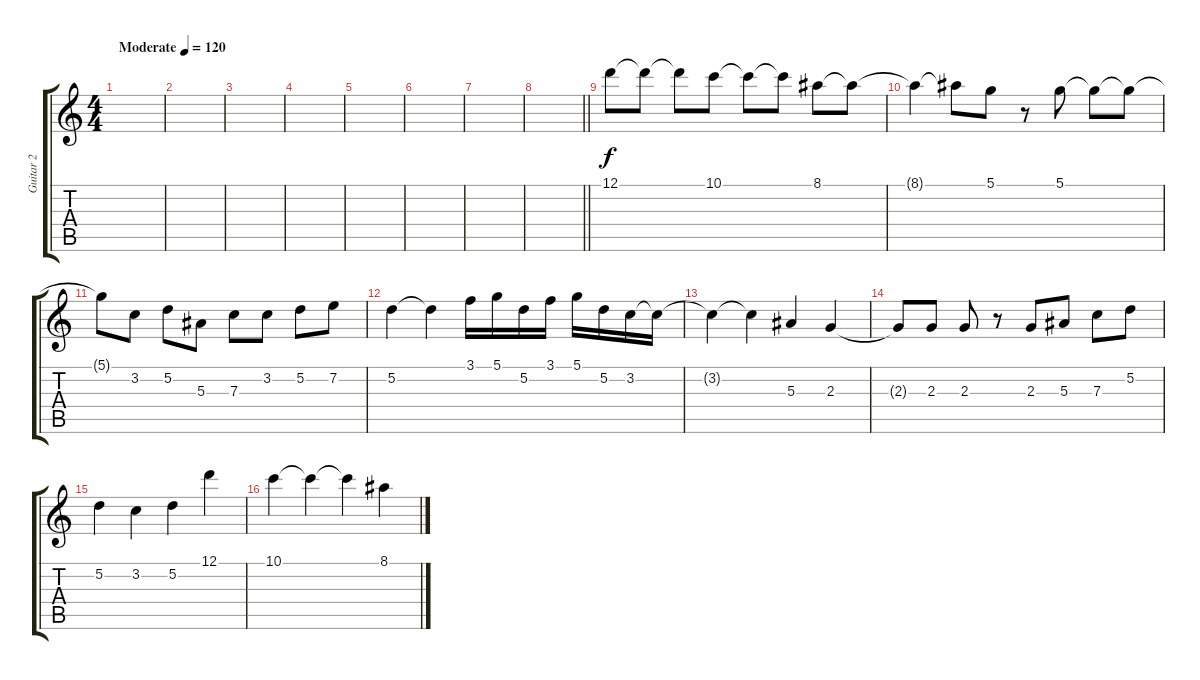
\track ("Guitar 2" "Guitar 2") {instrument distortionguitar}
\staff {score tabs}
\tuning (D4 A3 F3 C3 G2 C2) {hide}
\ts (4 4)
\tempo (120 "Moderate")
\clef g2
\ks c
|
|
|
|
|
|
|
\barLineRight lightlight
|
12.1.8 12.1{t}.8 12.1{t}.8 10.1.8 10.1{t}.8 10.1{t}.8 8.1.8 8.1{t}.8 |
8.1{t}.4 8.1{t}.8 5.1.8 r.8 5.1.8 5.1{t}.8 5.1{t}.8 |
5.1{t}.8 3.2.8 5.2.8 5.3.8 7.3.8 3.2.8 5.2.8 7.2.8 |
5.2.4 5.2{t}.4 3.1.16 5.1.16 5.2.16 3.1.16 5.1.16 5.2.16 3.2.16 3.2{t}.16 |
3.2{t}.4 3.2{t}.4 5.3.4 2.3.4 |
2.3{t}.8 2.3.8 2.3.8 r.8 2.3.8 5.3.8 7.3.8 5.2.8 |
5.2.4 3.2.4 5.2.4 12.1.4 |
10.1.4 10.1{t}.4 10.1{t}.4 8.1.4
